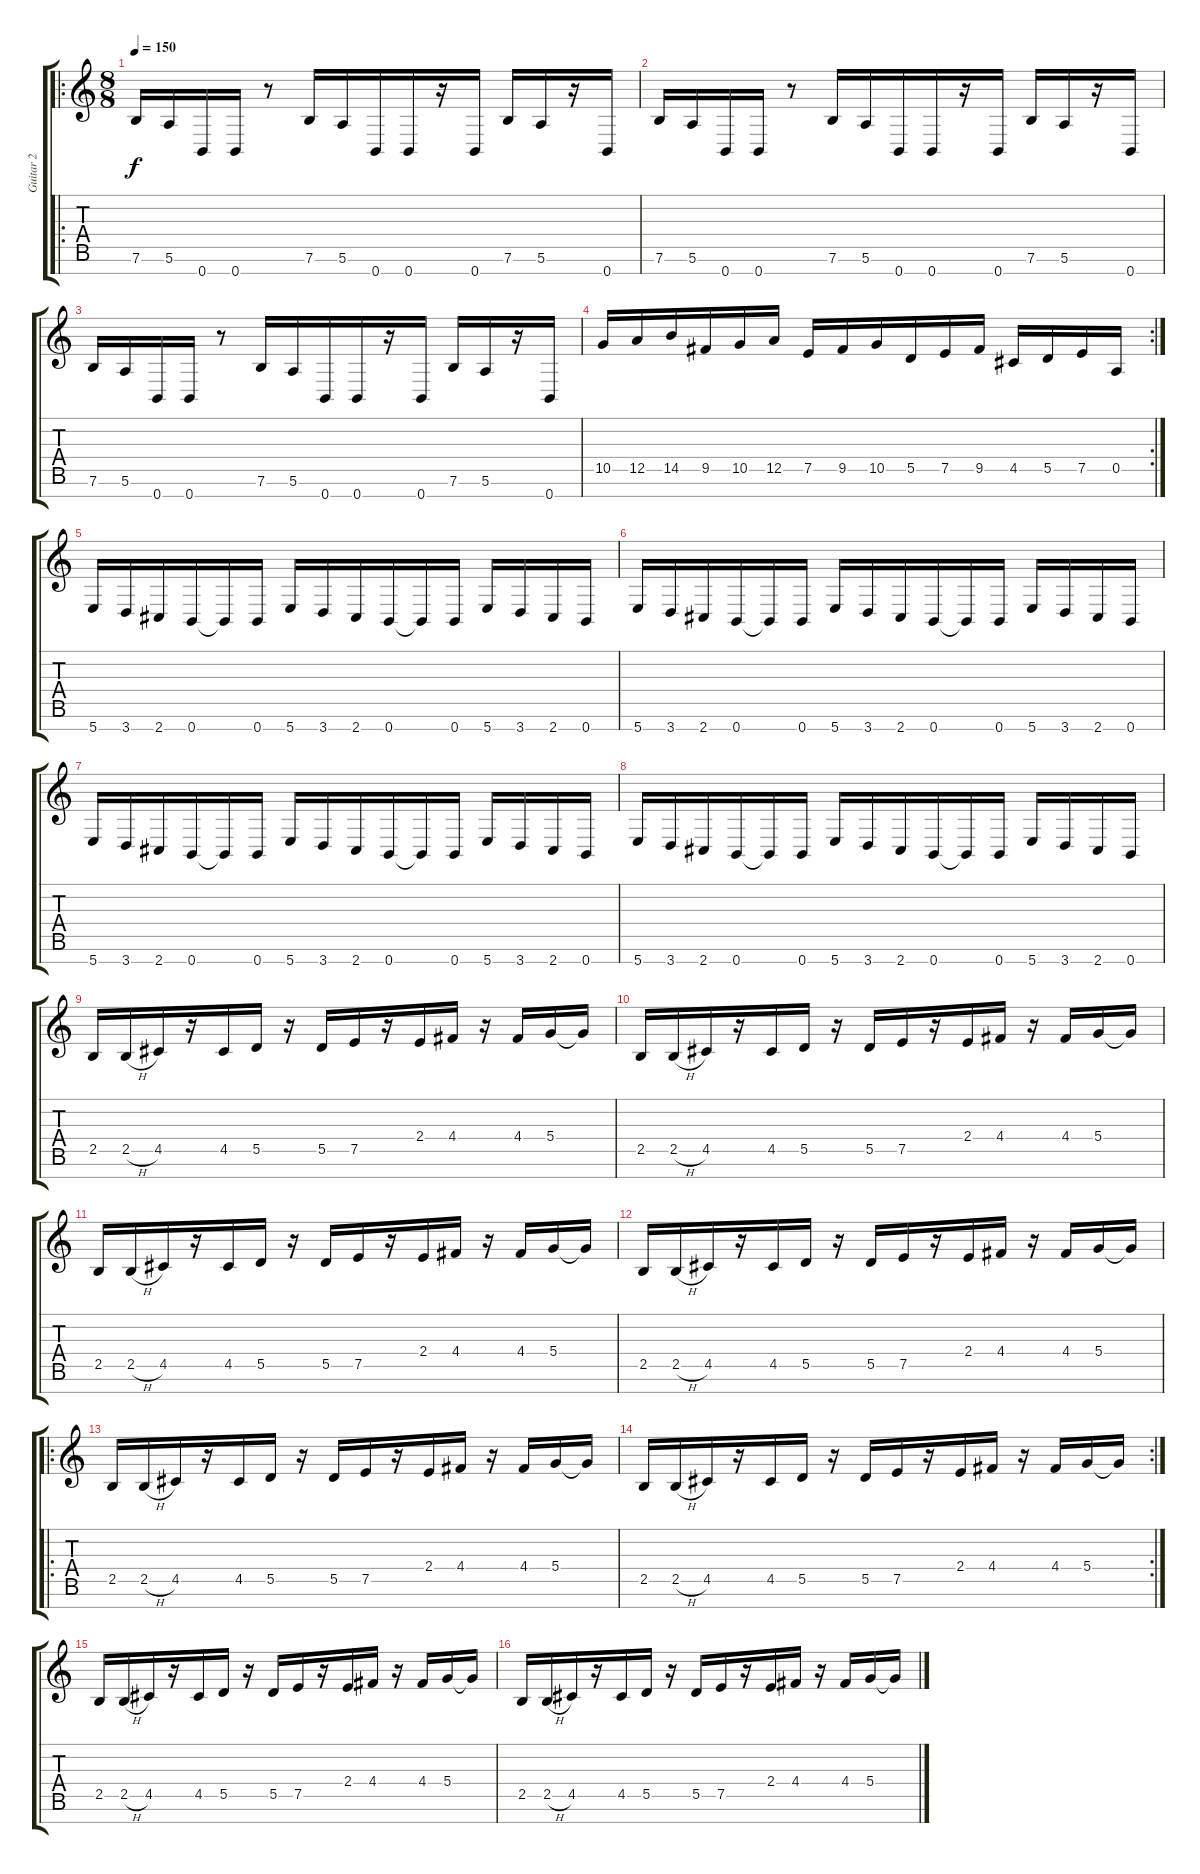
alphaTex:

\track ("Guitar 2" "Guitar 2") {instrument overdrivenguitar}
\staff {score tabs}
\tuning (E4 B3 G3 D3 A2 E2 B1) {hide}
\ro
\ts (8 8)
\tempo 150
\clef g2
\ks c
7.6.16{dy f} 5.6.16 0.7.16 0.7.16 r.8 7.6.16 5.6.16 0.7.16 0.7.16 r.16 0.7.16 7.6.16 5.6.16 r.16 0.7.16 |
7.6.16 5.6.16 0.7.16 0.7.16 r.8 7.6.16 5.6.16 0.7.16 0.7.16 r.16 0.7.16 7.6.16 5.6.16 r.16 0.7.16 |
7.6.16 5.6.16 0.7.16 0.7.16 r.8 7.6.16 5.6.16 0.7.16 0.7.16 r.16 0.7.16 7.6.16 5.6.16 r.16 0.7.16 |
\rc 2
10.5.16 12.5.16 14.5.16 9.5.16 10.5.16 12.5.16 7.5.16 9.5.16 10.5.16 5.5.16 7.5.16 9.5.16 4.5.16 5.5.16 7.5.16 0.5.16 |
5.7.16 3.7.16 2.7.16 0.7.16 0.7{t}.16 0.7.16 5.7.16 3.7.16 2.7.16 0.7.16 0.7{t}.16 0.7.16 5.7.16 3.7.16 2.7.16 0.7.16 |
5.7.16 3.7.16 2.7.16 0.7.16 0.7{t}.16 0.7.16 5.7.16 3.7.16 2.7.16 0.7.16 0.7{t}.16 0.7.16 5.7.16 3.7.16 2.7.16 0.7.16 |
5.7.16 3.7.16 2.7.16 0.7.16 0.7{t}.16 0.7.16 5.7.16 3.7.16 2.7.16 0.7.16 0.7{t}.16 0.7.16 5.7.16 3.7.16 2.7.16 0.7.16 |
5.7.16 3.7.16 2.7.16 0.7.16 0.7{t}.16 0.7.16 5.7.16 3.7.16 2.7.16 0.7.16 0.7{t}.16 0.7.16 5.7.16 3.7.16 2.7.16 0.7.16 |
2.5.16 2.5{h}.16 4.5.16 r.16 4.5.16 5.5.16 r.16 5.5.16 7.5.16 r.16 2.4.16 4.4.16 r.16 4.4.16 5.4.16 5.4{t}.16 |
2.5.16 2.5{h}.16 4.5.16 r.16 4.5.16 5.5.16 r.16 5.5.16 7.5.16 r.16 2.4.16 4.4.16 r.16 4.4.16 5.4.16 5.4{t}.16 |
2.5.16 2.5{h}.16 4.5.16 r.16 4.5.16 5.5.16 r.16 5.5.16 7.5.16 r.16 2.4.16 4.4.16 r.16 4.4.16 5.4.16 5.4{t}.16 |
2.5.16 2.5{h}.16 4.5.16 r.16 4.5.16 5.5.16 r.16 5.5.16 7.5.16 r.16 2.4.16 4.4.16 r.16 4.4.16 5.4.16 5.4{t}.16 |
\ro
2.5.16{volume 10} 2.5{h}.16 4.5.16 r.16 4.5.16 5.5.16 r.16 5.5.16 7.5.16 r.16 2.4.16 4.4.16 r.16 4.4.16 5.4.16 5.4{t}.16 |
\rc 2
2.5.16 2.5{h}.16 4.5.16 r.16 4.5.16 5.5.16 r.16 5.5.16 7.5.16 r.16 2.4.16 4.4.16 r.16 4.4.16 5.4.16 5.4{t}.16 |
2.5.16{volume 9} 2.5{h}.16 4.5.16 r.16 4.5.16 5.5.16 r.16 5.5.16 7.5.16 r.16 2.4.16 4.4.16 r.16 4.4.16 5.4.16 5.4{t}.16 |
2.5.16 2.5{h}.16 4.5.16 r.16 4.5.16 5.5.16 r.16 5.5.16 7.5.16 r.16 2.4.16 4.4.16 r.16 4.4.16 5.4.16 5.4{t}.16
